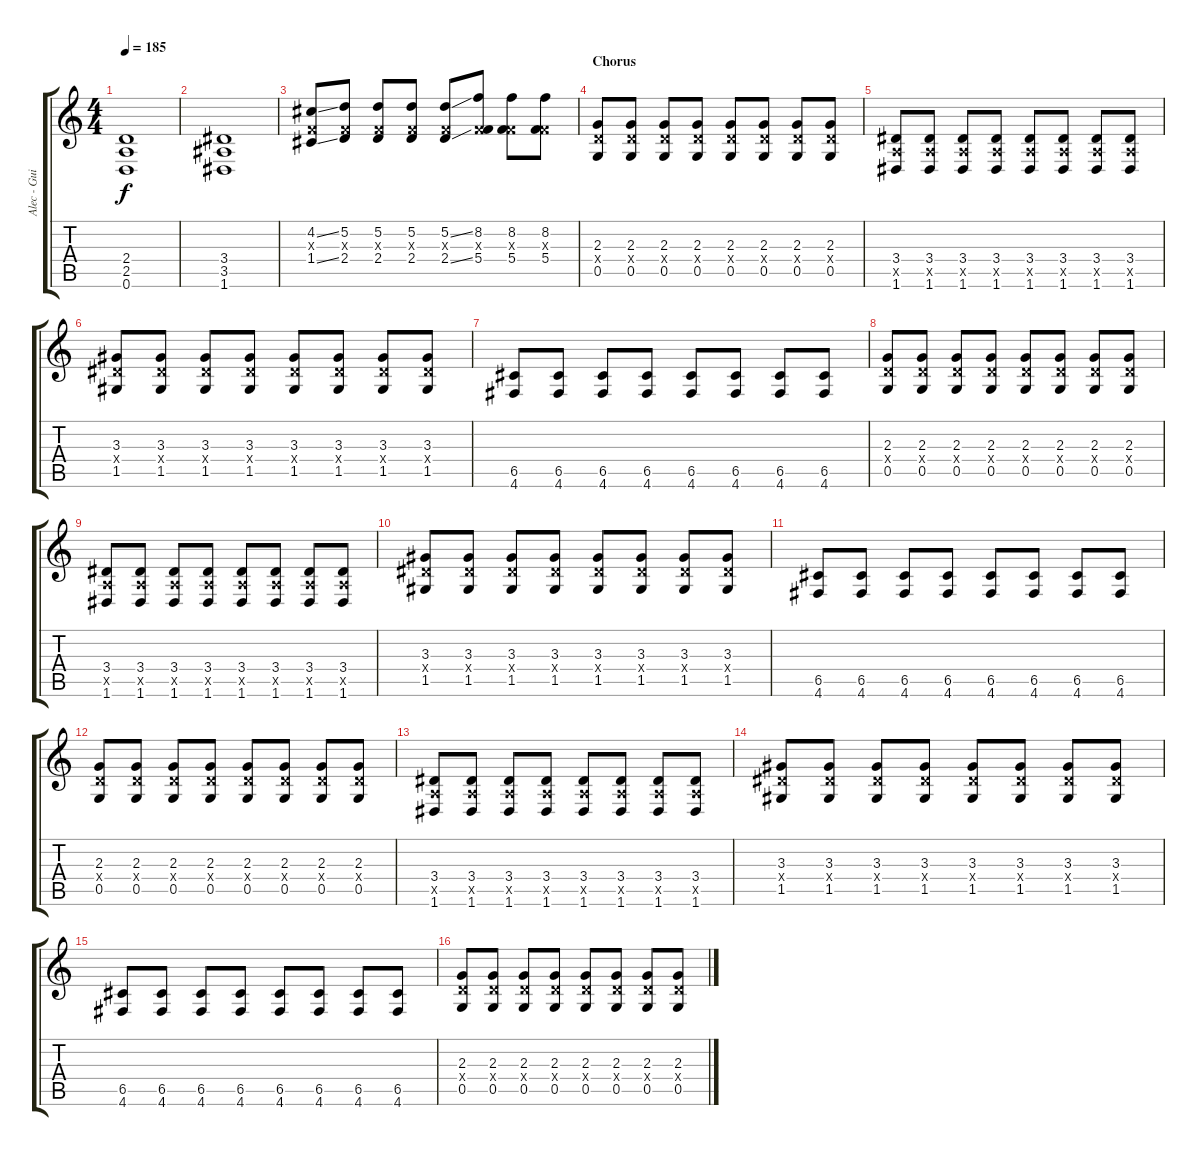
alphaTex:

\track ("Alec - Guitar" "Alec - Gui") {instrument distortionguitar}
\staff {score tabs}
\tuning (D4 A3 F3 C3 G2 D2) {hide}
\ts (4 4)
\tempo 185
\clef g2
\ks c
(2.4{t} 2.5{t} 0.6{t}).1{dy f} |
(3.4 3.5 1.6).1 |
(4.2{ss} 0.3{x} 1.4{ss}).8 (5.2 0.3{x} 2.4).8 (5.2 0.3{x} 2.4).8 (5.2 0.3{x} 2.4).8 (5.2{ss} 0.3{x} 2.4{ss}).8 (8.2 0.3{x} 5.4).8 (8.2 0.3{x} 5.4).8 (8.2 0.3{x} 5.4).8 |
\section ("" "Chorus")
(2.3 2.4{x} 0.5).8{volume 12 balance 0 instrument distortionguitar} (2.3 2.4{x} 0.5).8 (2.3 2.4{x} 0.5).8 (2.3 2.4{x} 0.5).8 (2.3 2.4{x} 0.5).8 (2.3 2.4{x} 0.5).8 (2.3 2.4{x} 0.5).8 (2.3 2.4{x} 0.5).8 |
(3.4 2.5{x} 1.6).8 (3.4 2.5{x} 1.6).8 (3.4 2.5{x} 1.6).8 (3.4 2.5{x} 1.6).8 (3.4 2.5{x} 1.6).8 (3.4 2.5{x} 1.6).8 (3.4 2.5{x} 1.6).8 (3.4 2.5{x} 1.6).8 |
(3.3 3.4{x} 1.5).8 (3.3 3.4{x} 1.5).8 (3.3 3.4{x} 1.5).8 (3.3 3.4{x} 1.5).8 (3.3 3.4{x} 1.5).8 (3.3 3.4{x} 1.5).8 (3.3 3.4{x} 1.5).8 (3.3 3.4{x} 1.5).8 |
(6.5 4.6).8 (6.5 4.6).8 (6.5 4.6).8 (6.5 4.6).8 (6.5 4.6).8 (6.5 4.6).8 (6.5 4.6).8 (6.5 4.6).8 |
(2.3 2.4{x} 0.5).8 (2.3 2.4{x} 0.5).8 (2.3 2.4{x} 0.5).8 (2.3 2.4{x} 0.5).8 (2.3 2.4{x} 0.5).8 (2.3 2.4{x} 0.5).8 (2.3 2.4{x} 0.5).8 (2.3 2.4{x} 0.5).8 |
(3.4 2.5{x} 1.6).8 (3.4 2.5{x} 1.6).8 (3.4 2.5{x} 1.6).8 (3.4 2.5{x} 1.6).8 (3.4 2.5{x} 1.6).8 (3.4 2.5{x} 1.6).8 (3.4 2.5{x} 1.6).8 (3.4 2.5{x} 1.6).8 |
(3.3 3.4{x} 1.5).8 (3.3 3.4{x} 1.5).8 (3.3 3.4{x} 1.5).8 (3.3 3.4{x} 1.5).8 (3.3 3.4{x} 1.5).8 (3.3 3.4{x} 1.5).8 (3.3 3.4{x} 1.5).8 (3.3 3.4{x} 1.5).8 |
(6.5 4.6).8 (6.5 4.6).8 (6.5 4.6).8 (6.5 4.6).8 (6.5 4.6).8 (6.5 4.6).8 (6.5 4.6).8 (6.5 4.6).8 |
(2.3 2.4{x} 0.5).8 (2.3 2.4{x} 0.5).8 (2.3 2.4{x} 0.5).8 (2.3 2.4{x} 0.5).8 (2.3 2.4{x} 0.5).8 (2.3 2.4{x} 0.5).8 (2.3 2.4{x} 0.5).8 (2.3 2.4{x} 0.5).8 |
(3.4 2.5{x} 1.6).8 (3.4 2.5{x} 1.6).8 (3.4 2.5{x} 1.6).8 (3.4 2.5{x} 1.6).8 (3.4 2.5{x} 1.6).8 (3.4 2.5{x} 1.6).8 (3.4 2.5{x} 1.6).8 (3.4 2.5{x} 1.6).8 |
(3.3 3.4{x} 1.5).8 (3.3 3.4{x} 1.5).8 (3.3 3.4{x} 1.5).8 (3.3 3.4{x} 1.5).8 (3.3 3.4{x} 1.5).8 (3.3 3.4{x} 1.5).8 (3.3 3.4{x} 1.5).8 (3.3 3.4{x} 1.5).8 |
(6.5 4.6).8 (6.5 4.6).8 (6.5 4.6).8 (6.5 4.6).8 (6.5 4.6).8 (6.5 4.6).8 (6.5 4.6).8 (6.5 4.6).8 |
(2.3 2.4{x} 0.5).8 (2.3 2.4{x} 0.5).8 (2.3 2.4{x} 0.5).8 (2.3 2.4{x} 0.5).8 (2.3 2.4{x} 0.5).8 (2.3 2.4{x} 0.5).8 (2.3 2.4{x} 0.5).8 (2.3 2.4{x} 0.5).8
